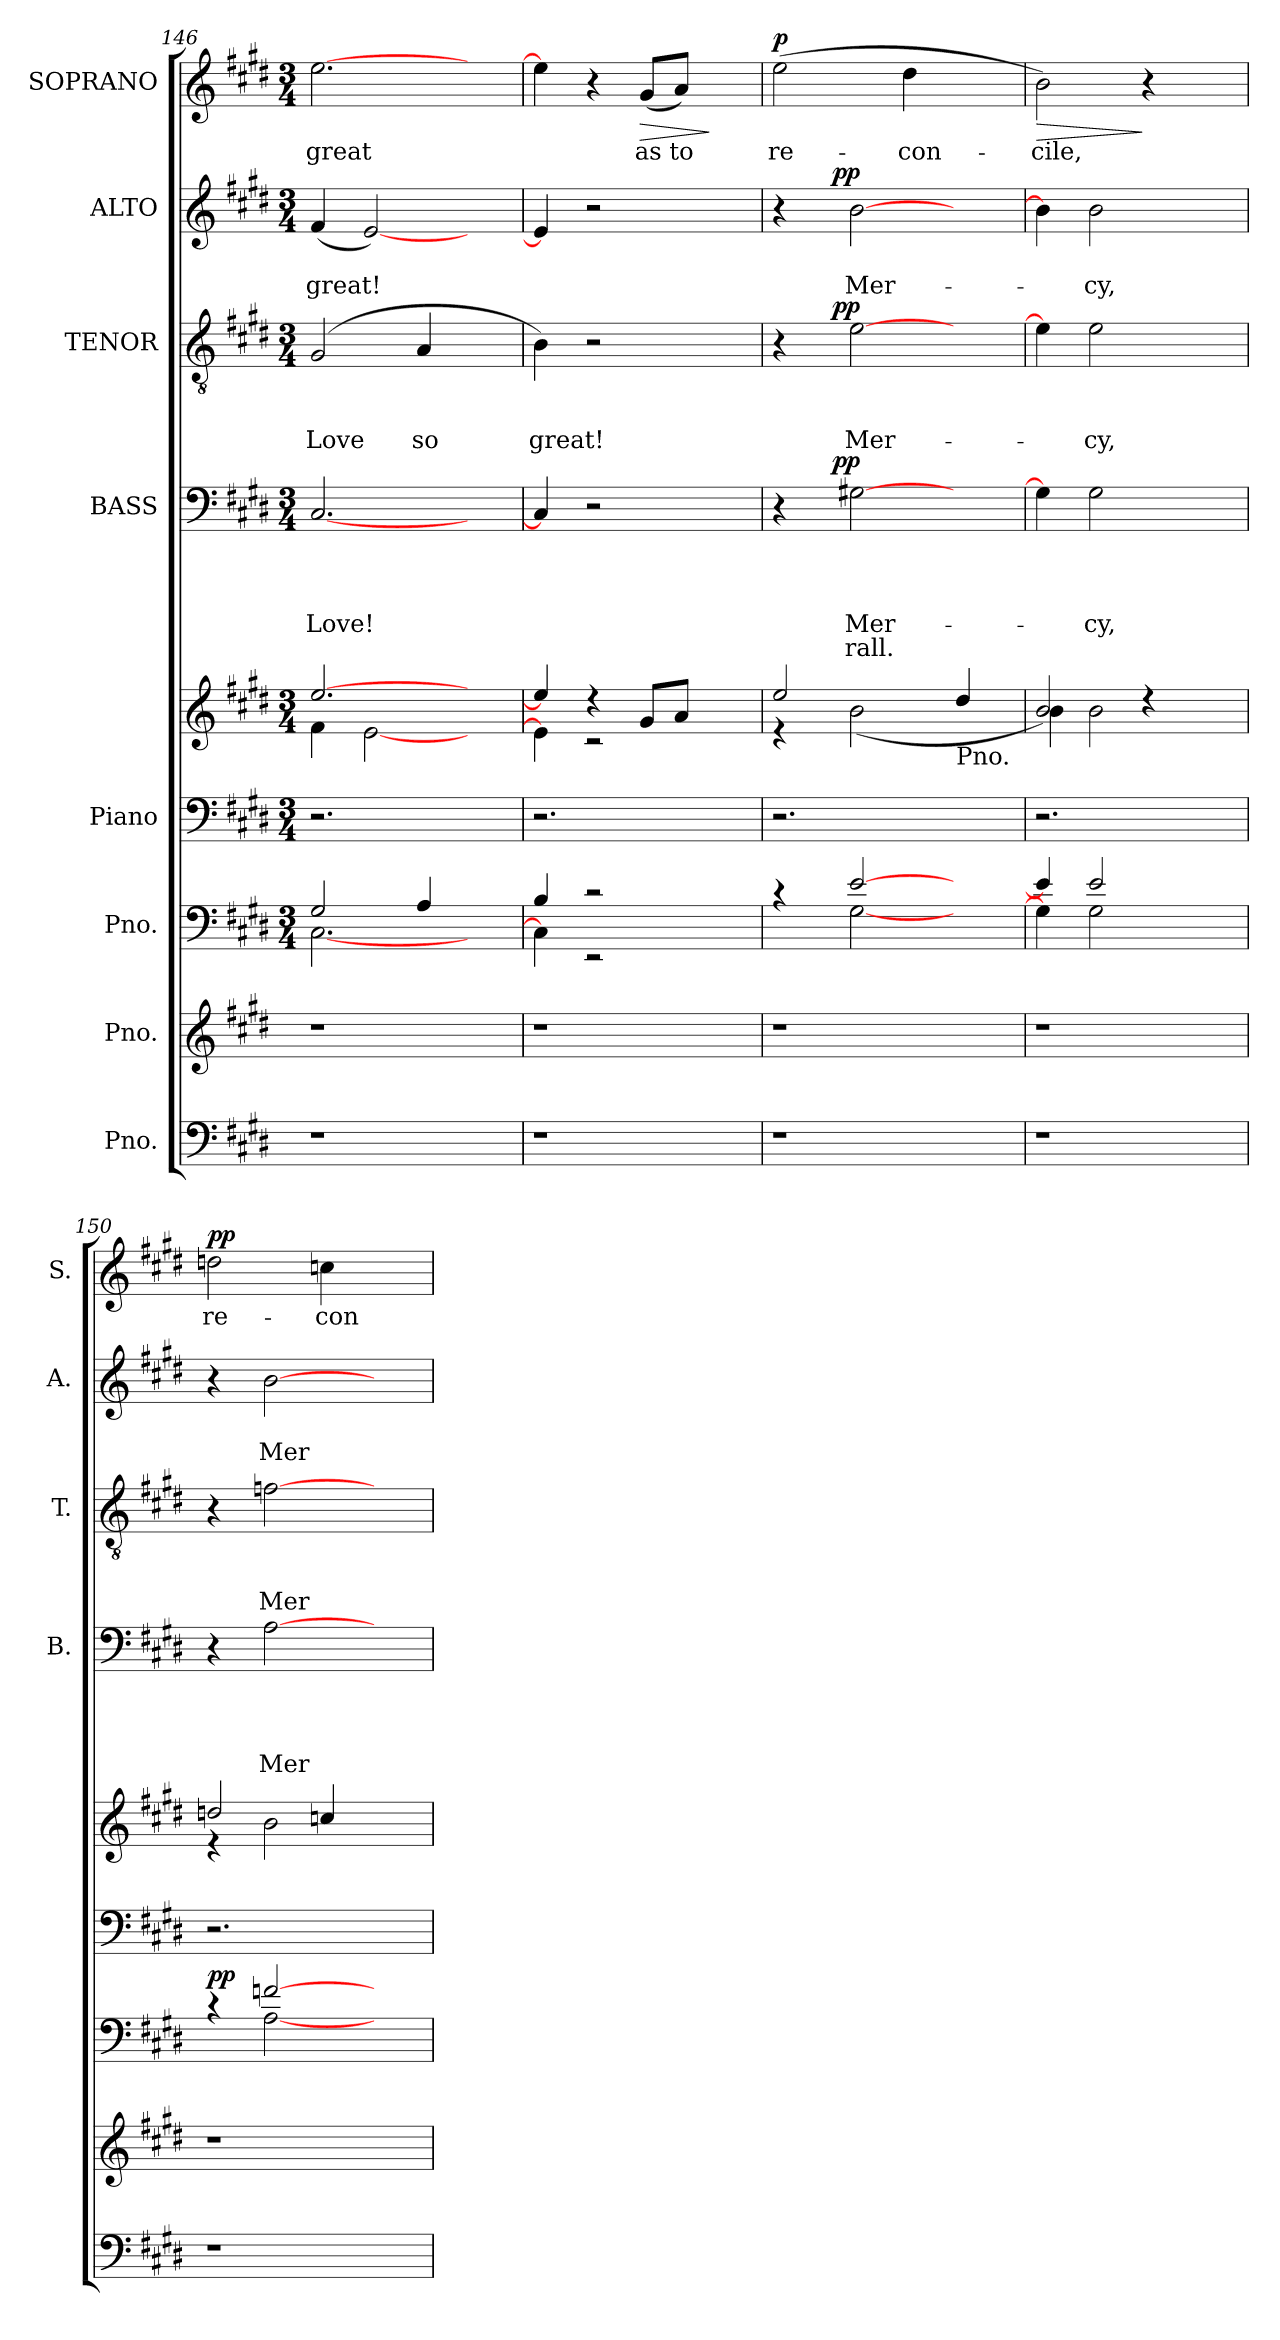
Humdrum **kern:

**kern	**kern	**kern	**dynam	**kern	**kern	**kern	**text	**text	**text	**text	**text	**dynam	**kern	**text	**text	**text	**dynam	**kern	**text	**text	**dynam	**kern	**text	**dynam
*part8	*part7	*part6	*part6	*part5	*part5	*part4	*part4	*part4	*part4	*part4	*part4	*part4	*part3	*part3	*part3	*part3	*part3	*part2	*part2	*part2	*part2	*part1	*part1	*part1
*staff9	*staff8	*staff7	*staff7	*staff6	*staff5	*staff4	*staff4	*staff4	*staff4	*staff4	*staff4	*staff4	*staff3	*staff3	*staff3	*staff3	*staff3	*staff2	*staff2	*staff2	*staff2	*staff1	*staff1	*staff1
*I"Pno.	*I"Pno.	*I"Pno.	*	*I"Piano	*	*I"BASS	*	*	*	*	*	*	*I"TENOR	*	*	*	*	*I"ALTO	*	*	*	*I"SOPRANO	*	*
*	*	*	*	*	*	*I'B.	*	*	*	*	*	*	*I'T.	*	*	*	*	*I'A.	*	*	*	*I'S.	*	*
*clefF4	*clefG2	*clefF4	*	*clefF4	*clefG2	*clefF4	*	*	*	*	*	*	*clefGv2	*	*	*	*	*clefG2	*	*	*	*clefG2	*	*
*k[f#c#g#d#]	*k[f#c#g#d#]	*k[f#c#g#d#]	*	*k[f#c#g#d#]	*k[f#c#g#d#]	*k[f#c#g#d#]	*	*	*	*	*	*	*k[f#c#g#d#]	*	*	*	*	*k[f#c#g#d#]	*	*	*	*k[f#c#g#d#]	*	*
*E:	*E:	*E:	*	*E:	*E:	*E:	*	*	*	*	*	*	*E:	*	*	*	*	*E:	*	*	*	*E:	*	*
*	*	*M3/4	*	*M3/4	*M3/4	*M3/4	*	*	*	*	*	*	*M3/4	*	*	*	*	*M3/4	*	*	*	*M3/4	*	*
=146	=146	=146	=146	=146	=146	=146	=146	=146	=146	=146	=146	=146	=146	=146	=146	=146	=146	=146	=146	=146	=146	=146	=146	=146
*	*	*^	*	*	*^	*	*	*	*	*	*	*	*	*	*	*	*	*	*	*	*	*	*	*
!	!	!	!	!	!	!	!	!	!	!	!	!LO:LY:b	!	!	!	!	!	!LO:LY:b	!	!	!	!LO:LY:b	!	!	!LO:LY:b	!
1r	1r	2G#/	[<2.C#\	.	2.r	[>2.ee/	4f#\	[<2.C#/	.	.	.	Love!	.	.	(2G#/	.	.	Love	.	(<4f#/	.	great!	.	[>2.ee\	great	.
.	.	.	.	.	.	.	[<2e\	.	.	.	.	.	.	.	.	.	.	.	.	[<2e/)	.	.	.	.	.	.
!	!	!	!	!	!	!	!	!	!	!	!	!	!	!	!	!	!	!LO:LY:b	!	!	!	!	!	!	!	!
.	.	4A/	.	.	.	.	.	.	.	.	.	.	.	.	4A/	.	.	so	.	.	.	.	.	.	.	.
.	.	4ryy	4ryy	.	4ryy	4ryy	4ryy	4ryy	.	.	.	.	.	.	4ryy	.	.	.	.	4ryy	.	.	.	4ryy	.	.
=147	=147	=147	=147	=147	=147	=147	=147	=147	=147	=147	=147	=147	=147	=147	=147	=147	=147	=147	=147	=147	=147	=147	=147	=147	=147	=147
!	!	!	!	!	!	!	!	!	!	!	!	!	!	!	!	!	!	!LO:LY:b	!	!	!	!	!	!	!	!
1r	1r	4B/	4C#\]	.	2.r	4ee/]	4e\]	4C#/]	.	.	.	.	.	.	4B\)	.	.	great!	.	4e/]	.	.	.	4ee\]	.	.
.	.	2rc	2rEE	.	.	4rdd	2rc	2r	.	.	.	.	.	.	2r	.	.	.	.	2r	.	.	.	4r	.	.
!	!	!	!	!	!	!	!	!	!	!	!	!	!	!	!	!	!	!	!	!	!	!	!	!	!LO:LY:b	!LO:HP:b
.	.	.	.	.	.	8g#/L	.	.	.	.	.	.	.	.	.	.	.	.	.	.	.	.	.	(>8g#/L	as	>
!	!	!	!	!	!	!	!	!	!	!	!	!	!	!	!	!	!	!	!	!	!	!	!	!	!LO:LY:b	!
.	.	.	.	.	.	8a/J	.	.	.	.	.	.	.	.	.	.	.	.	.	.	.	.	.	8a/J)	to	.
.	.	4ryy	4ryy	.	4ryy	4ryy	4ryy	4ryy	.	.	.	.	.	.	4ryy	.	.	.	.	4ryy	.	.	.	4ryy	.	]
!!LO:PB:g=z
=148	=148	=148	=148	=148	=148	=148	=148	=148	=148	=148	=148	=148	=148	=148	=148	=148	=148	=148	=148	=148	=148	=148	=148	=148	=148	=148
!	!	!	!	!	!	!	!	!	!	!	!	!	!	!	!	!	!	!	!	!	!	!	!	!	!LO:LY:b	!LO:DY:a
*	*	*	*	*	*	*	*	*^	*	*	*	*	*	*	*^	*	*	*	*	*^	*	*	*	*	*	*
1r	1r	4rc	4ryy	.	2.r	2ee/	4re	4r	6ryy	.	.	.	.	.	.	4r	6ryy	.	.	.	.	4r	6ryy	.	.	.	(>2ee\	re-	p
.	.	.	.	.	.	.	.	.	24ryy	.	.	.	.	.	.	.	24ryy	.	.	.	.	.	24ryy	.	.	.	.	.	.
!	!	!	!	!	!	!	!	!	!	!	!	!	!	!	!LO:DY:a	!	!	!	!	!	!LO:DY:a	!	!	!	!	!LO:DY:a	!	!	!
.	.	.	.	.	.	.	.	.	3%2ryy	.	.	.	.	.	pp	.	3%2ryy	.	.	.	pp	.	3%2ryy	.	.	pp	.	.	.
!	!	!	!	!	!	!	!	!	!	!	!	!	!LO:LY:b	!LO:LY:b	!	!	!	!	!	!LO:LY:b	!	!	!	!	!LO:LY:b	!	!	!	!
.	.	[>2e/	[<2G#\	.	.	.	(<2b\	[>2G#X\	.	.	.	.	Mer-	rall.	.	[>2e\	.	.	.	Mer-	.	[>2b\	.	.	Mer-	.	.	.	.
!	!	!	!	!	!	!	!	!	!	!	!	!	!	!	!	!	!	!	!	!	!	!	!	!	!	!	!	!LO:LY:b	!
.	.	.	.	.	.	4ryy	.	.	.	.	.	.	.	.	.	.	.	.	.	.	.	.	.	.	.	.	4dd#\	-con-	.
!	!	!	!	!	!	!LO:TX:b:t=Pno.	!	!	!	!	!	!	!	!	!	!	!	!	!	!	!	!	!	!	!	!	!	!	!
.	.	4ryy	4ryy	.	4ryy	4dd#/	4ryy	4ryy	.	.	.	.	.	.	.	4ryy	.	.	.	.	.	4ryy	.	.	.	.	4ryy	.	.
.	.	.	.	.	.	.	.	.	12.ryy	.	.	.	.	.	.	.	12.ryy	.	.	.	.	.	12.ryy	.	.	.	.	.	.
=149	=149	=149	=149	=149	=149	=149	=149	=149	=149	=149	=149	=149	=149	=149	=149	=149	=149	=149	=149	=149	=149	=149	=149	=149	=149	=149	=149	=149	=149
!	!	!	!	!	!	!	!	!	!	!	!	!	!	!	!	!	!	!	!	!	!	!	!	!	!	!	!	!LO:LY:b	!LO:HP:b
*	*	*	*	*	*	*	*	*v	*v	*	*	*	*	*	*	*	*	*	*	*	*	*v	*v	*	*	*	*	*	*
*	*	*	*	*	*	*	*	*	*	*	*	*	*	*	*v	*v	*	*	*	*	*	*	*	*	*	*	*
1r	1r	4e/]	4G#\]	.	2.r	2b/)	4b\	4G#\]	.	.	.	.	.	.	4e\]	.	.	.	.	4b\]	.	.	.	2b\)	-cile,	>
!	!	!	!	!	!	!	!	!	!	!	!	!LO:LY:b	!	!	!	!	!	!LO:LY:b	!	!	!	!LO:LY:b	!	!	!	!
.	.	2e/	2G#\	.	.	.	2b\	2G#\	.	.	.	-cy,	.	.	2e\	.	.	-cy,	.	2b\	.	-cy,	.	.	.	.
.	.	.	.	.	.	4rdd	.	.	.	.	.	.	.	.	.	.	.	.	.	.	.	.	.	4r	.	]
.	.	4ryy	4ryy	.	4ryy	4ryy	4ryy	4ryy	.	.	.	.	.	.	4ryy	.	.	.	.	4ryy	.	.	.	4ryy	.	.
=150	=150	=150	=150	=150	=150	=150	=150	=150	=150	=150	=150	=150	=150	=150	=150	=150	=150	=150	=150	=150	=150	=150	=150	=150	=150	=150
!	!	!	!	!LO:DY:a	!	!	!	!	!	!	!	!	!	!	!	!	!	!	!	!	!	!	!	!	!LO:LY:b	!LO:DY:a
1r	1r	4rc	4ryy	pp	2.r	2ddn/	4re	4r	.	.	.	.	.	.	4r	.	.	.	.	4r	.	.	.	2ddn\	re-	pp
!	!	!	!	!	!	!	!	!	!	!	!	!LO:LY:b	!	!	!	!	!	!LO:LY:b	!	!	!	!LO:LY:b	!	!	!	!
.	.	[>2fn/	[<2A\	.	.	.	2b\	[>2A\	.	.	.	Mer-	.	.	[>2fn\	.	.	Mer-	.	[>2b\	.	Mer-	.	.	.	.
!	!	!	!	!	!	!	!	!	!	!	!	!	!	!	!	!	!	!	!	!	!	!	!	!	!LO:LY:b	!
.	.	.	.	.	.	4ccn/	.	.	.	.	.	.	.	.	.	.	.	.	.	.	.	.	.	4ccn\	-con-	.
.	.	4ryy	4ryy	.	4ryy	4ryy	4ryy	4ryy	.	.	.	.	.	.	4ryy	.	.	.	.	4ryy	.	.	.	4ryy	.	.
*	*	*v	*v	*	*	*v	*v	*	*	*	*	*	*	*	*	*	*	*	*	*	*	*	*	*	*	*
=	=	=	=	=	=	=	=	=	=	=	=	=	=	=	=	=	=	=	=	=	=	=	=	=
*-	*-	*-	*-	*-	*-	*-	*-	*-	*-	*-	*-	*-	*-	*-	*-	*-	*-	*-	*-	*-	*-	*-	*-	*-
